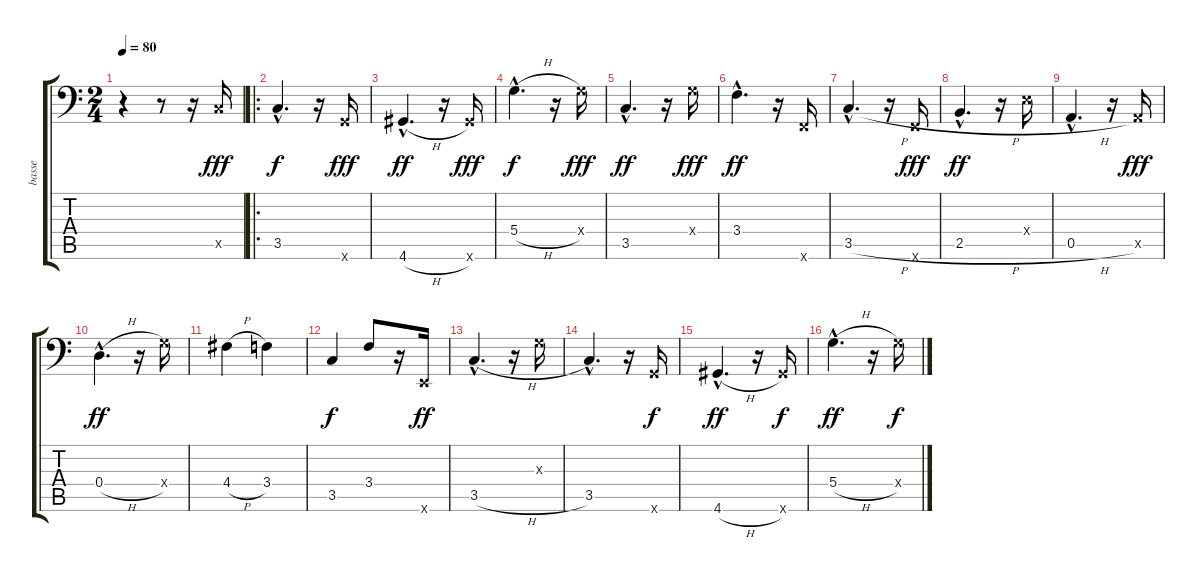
\track ("basse" "basse") {instrument acousticbass}
\staff {score tabs}
\tuning (E3 B2 G2 D2 A1 E1) {hide}
\ts (2 4)
\tempo 80
\clef f4
\ks c
r.4{dy fff instrument acousticbass} r.8 r.16 3.5{x}.16 |
\ro
3.5{hac}.4{d dy f} r.16 3.6{x}.16{dy fff} |
4.6{h hac}.4{d dy ff} r.16 4.6{x}.16{dy fff} |
5.4{h hac}.4{d dy f} r.16 5.4{x}.16{dy fff} |
3.5{hac}.4{d dy ff} r.16 5.4{x}.16{dy fff} |
3.4{hac}.4{d dy ff} r.16 1.6{x}.16 |
3.5{h hac}.4{d} r.16 1.6{x}.16{dy fff} |
2.5{h hac}.4{d dy ff} r.16 2.4{x}.16 |
0.5{h hac}.4{d} r.16 0.5{x}.16{dy fff} |
0.4{h hac}.4{d dy ff} r.16 5.4{x}.16 |
4.4{h}.4 3.4.4 |
3.5.4{dy f} 3.4.8 r.16 0.6{x}.16{dy ff} |
3.5{h hac}.4{d} r.16 0.3{x}.16 |
3.5{hac}.4{d} r.16 3.6{x}.16{dy f} |
4.6{h hac}.4{d dy ff} r.16 4.6{x}.16{dy f} |
5.4{h hac}.4{d dy ff} r.16 5.4{x}.16{dy f}
